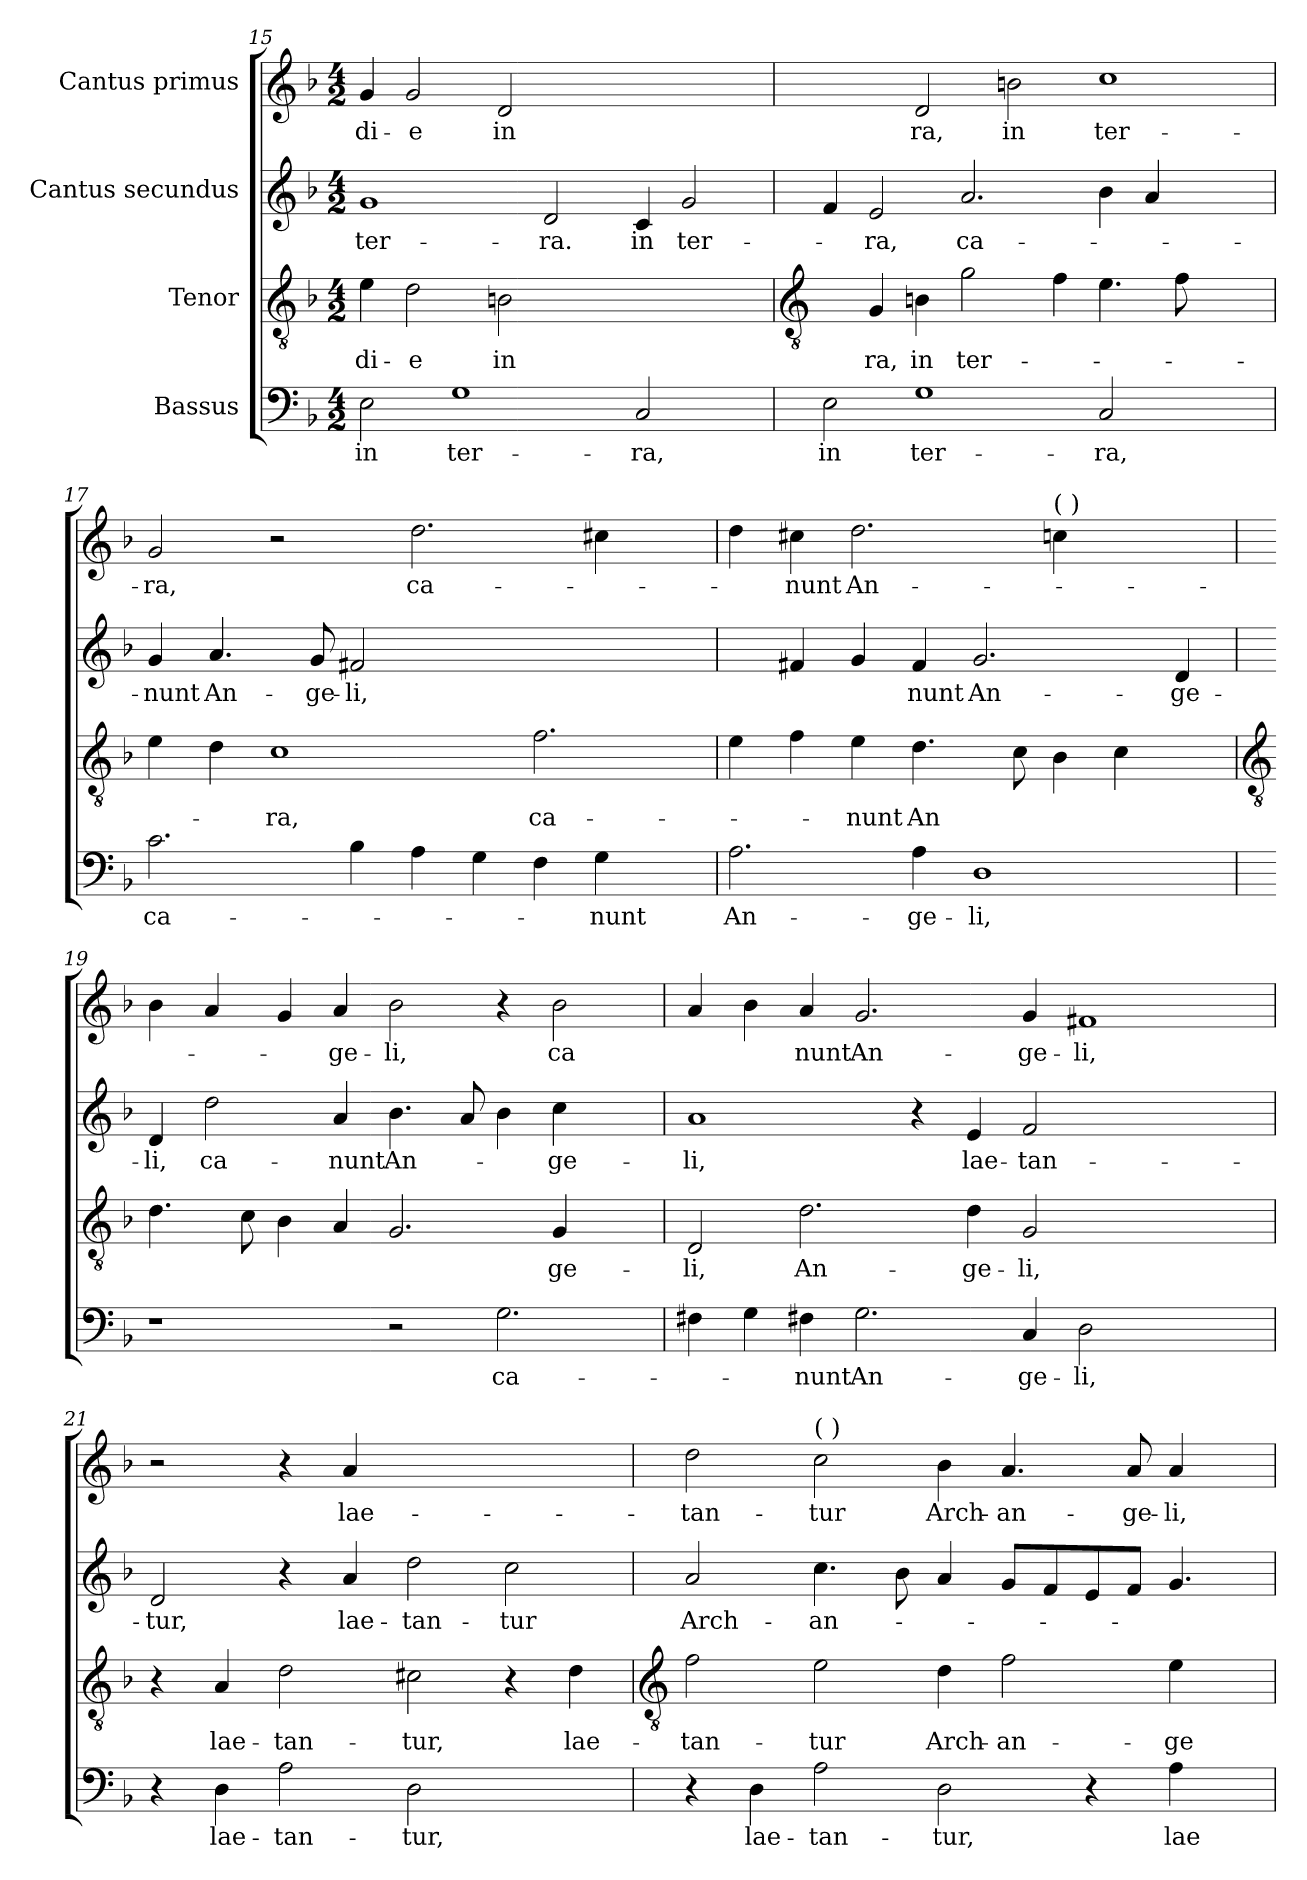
**kern	**text	**kern	**text	**kern	**text	**kern	**text
*part4	*part4	*part3	*part3	*part2	*part2	*part1	*part1
*staff4	*staff4	*staff3	*staff3	*staff2	*staff2	*staff1	*staff1
*I"Bassus	*	*I"Tenor	*	*I"Cantus secundus	*	*I"Cantus primus	*
!!LO:LB:g=z
*clefF4	*	*clefGv2	*	*clefG2	*	*clefG2	*
*k[b-]	*	*k[b-]	*	*k[b-]	*	*k[b-]	*
*F:	*	*F:	*	*F:	*	*F:	*
*M4/2	*	*M4/2	*	*M4/2	*	*M4/2	*
=15	=15	=15	=15	=15	=15	=15	=15
!	!LO:LY:b	!	!LO:LY:b	!	!LO:LY:b	!	!LO:LY:b
2E	in	4e	-di-	1g	ter-	4g	-di-
!	!	!	!LO:LY:b	!	!	!	!LO:LY:b
.	.	2d	-e	.	.	2g	-e
!	!LO:LY:b	!	!	!	!	!	!
1G	ter-	.	.	.	.	.	.
!	!	!	!LO:LY:b	!	!	!	!LO:LY:b
.	.	2Bn	in	.	.	2d	in
!	!	!	!	!	!LO:LY:b	!	!
.	.	.	.	2d	-ra.	.	.
!	!	!	!LO:LY:b	!	!	!	!LO:LY:b
.	.	[2cyy	ter-	.	.	[2gyy	ter-
!	!LO:LY:b	!	!	!	!LO:LY:b	!	!
2C	-ra,	.	.	4c	in	.	.
!	!	!	!	!	!LO:LY:b	!	!
.	.	2ryy	.	2g	ter-	2ryy	.
4ryy	.	.	.	.	.	.	.
!!LO:LB:g=z
=16	=16	=16	=16	=16	=16	=16	=16
*	*	*clefGv2	*	*	*	*	*
!	!LO:LY:b	!	!	!	!	!	!
2E	in	4cyy]	.	4f	.	2gyy]	.
!	!	!	!LO:LY:b	!	!LO:LY:b	!	!
.	.	4G	-ra,	2e	-ra,	.	.
!	!LO:LY:b	!	!LO:LY:b	!	!	!	!LO:LY:b
1G	ter-	4Bn	in	.	.	2d	-ra,
!	!	!	!LO:LY:b	!	!LO:LY:b	!	!
.	.	2g	ter-	2.a	ca-	.	.
!	!	!	!	!	!	!	!LO:LY:b
.	.	.	.	.	.	2bn	in
.	.	4f	.	.	.	.	.
!	!LO:LY:b	!	!	!	!	!	!LO:LY:b
2C	-ra,	4.e	.	4b-	.	1cc	ter-
.	.	.	.	4a	.	.	.
.	.	8f	.	.	.	.	.
2ryy	.	2ryy	.	2ryy	.	.	.
=17	=17	=17	=17	=17	=17	=17	=17
!	!LO:LY:b	!	!	!	!LO:LY:b	!	!LO:LY:b
2.c	ca-	4e	.	4g	-nunt	2g	-ra,
!	!	!	!	!	!LO:LY:b	!	!
.	.	4d	.	4.a	An-	.	.
!	!	!	!LO:LY:b	!	!	!	!
.	.	1c	-ra,	.	.	2r	.
!	!	!	!	!	!LO:LY:b	!	!
.	.	.	.	8g	-ge-	.	.
!	!	!	!	!	!LO:LY:b	!	!
4B-	.	.	.	2f#X	-li,	.	.
!	!	!	!	!	!	!	!LO:LY:b
4A	.	.	.	.	.	2.dd	ca-
!	!	!	!	!	!LO:LY:b	!	!
4G	.	.	.	[2gyy	ca-	.	.
!	!	!	!LO:LY:b	!	!	!	!
4F	.	2.f	ca-	.	.	.	.
!	!LO:LY:b	!	!	!	!	!	!
4G	-nunt	.	.	2ryy	.	4cc#X	.
4ryy	.	.	.	.	.	4ryy	.
!!LO:LB:g=z
=18	=18	=18	=18	=18	=18	=18	=18
!	!LO:LY:b	!	!	!	!	!	!
2.A	An-	4e	.	4gyy]	.	4dd	.
!	!	!	!	!	!	!	!LO:LY:b
.	.	4f	.	4f#X	.	4cc#X	-nunt
!	!	!	!LO:LY:b	!	!	!	!LO:LY:b
.	.	4e	-nunt	4g	.	2.dd	An-
!	!LO:LY:b	!	!LO:LY:b	!	!LO:LY:b	!	!
4A	-ge-	4.d	An	4f#	-nunt	.	.
!	!LO:LY:b	!	!	!	!LO:LY:b	!	!
1D	-li,	.	.	2.g	An-	.	.
.	.	8c	.	.	.	.	.
!	!	!	!	!	!	!LO:TX:a:t=(  )	!
.	.	4B-	.	.	.	4cc	.
.	.	4c	.	.	.	2ryy	.
!	!	!	!	!	!LO:LY:b	!	!
.	.	4ryy	.	4d	-ge-	.	.
!!LO:LB:g=z
=19	=19	=19	=19	=19	=19	=19	=19
*	*	*clefGv2	*	*	*	*	*
!	!	!	!	!	!LO:LY:b	!	!
1r	.	4.d	.	4d	-li,	4b-	.
!	!	!	!	!	!LO:LY:b	!	!
.	.	.	.	2dd	ca-	4a	.
.	.	8c	.	.	.	.	.
.	.	4B-	.	.	.	4g	.
!	!	!	!	!	!LO:LY:b	!	!LO:LY:b
.	.	4A	.	4a	-nunt	4a	-ge-
!	!	!	!	!	!LO:LY:b	!	!LO:LY:b
2r	.	2.G	.	4.b-	An-	2b-	-li,
.	.	.	.	8a	.	.	.
!	!LO:LY:b	!	!	!	!	!	!
2.G	ca-	.	.	4b-	.	4r	.
!	!	!	!LO:LY:b	!	!LO:LY:b	!	!LO:LY:b
.	.	4G	ge-	4cc	-ge-	2b-	ca
.	.	4ryy	.	4ryy	.	.	.
=20	=20	=20	=20	=20	=20	=20	=20
!	!	!	!LO:LY:b	!	!LO:LY:b	!	!
4F#X	.	2D	-li,	1a	-li,	4a	.
4G	.	.	.	.	.	4b-	.
!	!LO:LY:b	!	!LO:LY:b	!	!	!	!LO:LY:b
4F#X	-nunt	2.d	An-	.	.	4a	nunt
!	!LO:LY:b	!	!	!	!	!	!LO:LY:b
2.G	An-	.	.	.	.	2.g	An-
.	.	.	.	4r	.	.	.
!	!	!	!LO:LY:b	!	!LO:LY:b	!	!
.	.	4d	-ge-	4e	lae-	.	.
!	!LO:LY:b	!	!LO:LY:b	!	!LO:LY:b	!	!LO:LY:b
4C	-ge-	2G	-li,	2f	-tan-	4g	-ge-
!	!LO:LY:b	!	!	!	!	!	!LO:LY:b
2D	-li,	.	.	.	.	1f#X	-li,
.	.	2.ryy	.	2.ryy	.	.	.
2ryy	.	.	.	.	.	.	.
!!LO:LB:g=z
=21	=21	=21	=21	=21	=21	=21	=21
!	!	!	!	!	!LO:LY:b	!	!
4r	.	4r	.	2d	-tur,	2r	.
!	!LO:LY:b	!	!LO:LY:b	!	!	!	!
4D	lae-	4A	lae-	.	.	.	.
!	!LO:LY:b	!	!LO:LY:b	!	!	!	!
2A	-tan-	2d	-tan-	4r	.	4r	.
!	!	!	!	!	!LO:LY:b	!	!LO:LY:b
.	.	.	.	4a	lae-	4a	lae-
!	!LO:LY:b	!	!LO:LY:b	!	!LO:LY:b	!	!
2D	-tur,	2c#X	-tur,	2dd	-tan-	1ryy	.
!	!	!	!	!	!LO:LY:b	!	!
2ryy	.	4r	.	2cc	-tur	.	.
!	!	!	!LO:LY:b	!	!	!	!
.	.	4d	lae-	.	.	.	.
!!LO:LB:g=z
=22	=22	=22	=22	=22	=22	=22	=22
*	*	*clefGv2	*	*	*	*	*
!	!	!	!LO:LY:b	!	!LO:LY:b	!	!LO:LY:b
*	*	*	*	*	*	*^	*
4r	.	2f	-tan-	2a	Arch-	2dd	0ryy	-tan-
!	!LO:LY:b	!	!	!	!	!	!	!
4D	lae-	.	.	.	.	.	.	.
!	!	!	!	!	!	!LO:TX:a:t=(  )	!	!
!	!LO:LY:b	!	!LO:LY:b	!	!LO:LY:b	!	!	!LO:LY:b
2A	-tan-	2e	-tur	4.cc	-an-	2cc	.	-tur
.	.	.	.	8b-	.	.	.	.
!	!LO:LY:b	!	!LO:LY:b	!	!	!	!	!LO:LY:b
2D	-tur,	4d	Arch-	4a	.	4b-	.	Arch-
!	!	!	!LO:LY:b	!	!	!	!	!LO:LY:b
.	.	2f	-an-	8gL	.	4.a	.	-an-
.	.	.	.	8f	.	.	.	.
4r	.	.	.	8e	.	.	.	.
!	!	!	!	!	!	!	!	!LO:LY:b
.	.	.	.	8fJ	.	8a	.	-ge-
!	!LO:LY:b	!	!LO:LY:b	!	!	!	!	!LO:LY:b
4A	lae-	4e	-ge-	4.g	.	4a	.	-li,
8ryy	.	8ryy	.	.	.	8ryy	8ryy	.
*	*	*	*	*	*	*v	*v	*
=	=	=	=	=	=	=	=
*-	*-	*-	*-	*-	*-	*-	*-
